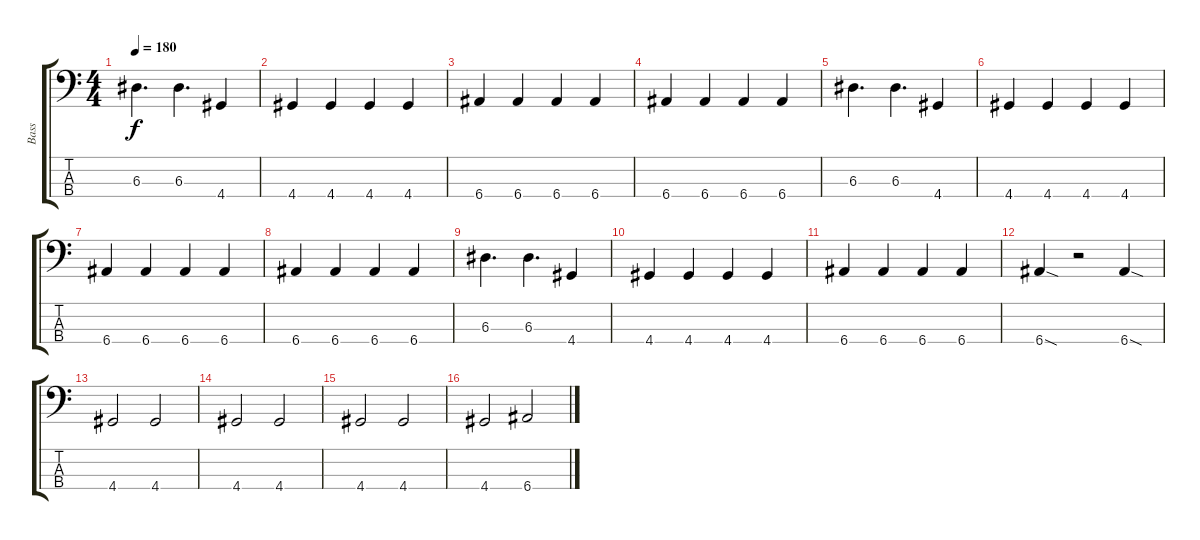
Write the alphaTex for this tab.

\track ("Bass" "Bass") {instrument electricbassfinger}
\staff {score tabs}
\tuning (G2 D2 A1 E1) {hide}
\ts (4 4)
\tempo 180
\clef f4
\ks c
6.3.4{d dy f} 6.3.4{d} 4.4.4 |
4.4.4 4.4.4 4.4.4 4.4.4 |
6.4.4 6.4.4 6.4.4 6.4.4 |
6.4.4 6.4.4 6.4.4 6.4.4 |
6.3.4{d} 6.3.4{d} 4.4.4 |
4.4.4 4.4.4 4.4.4 4.4.4 |
6.4.4 6.4.4 6.4.4 6.4.4 |
6.4.4 6.4.4 6.4.4 6.4.4 |
6.3.4{d} 6.3.4{d} 4.4.4 |
4.4.4 4.4.4 4.4.4 4.4.4 |
6.4.4 6.4.4 6.4.4 6.4.4 |
6.4{sod}.4 r.2 6.4{sod}.4 |
4.4.2 4.4.2 |
4.4.2 4.4.2 |
4.4.2 4.4.2 |
4.4.2 6.4.2
